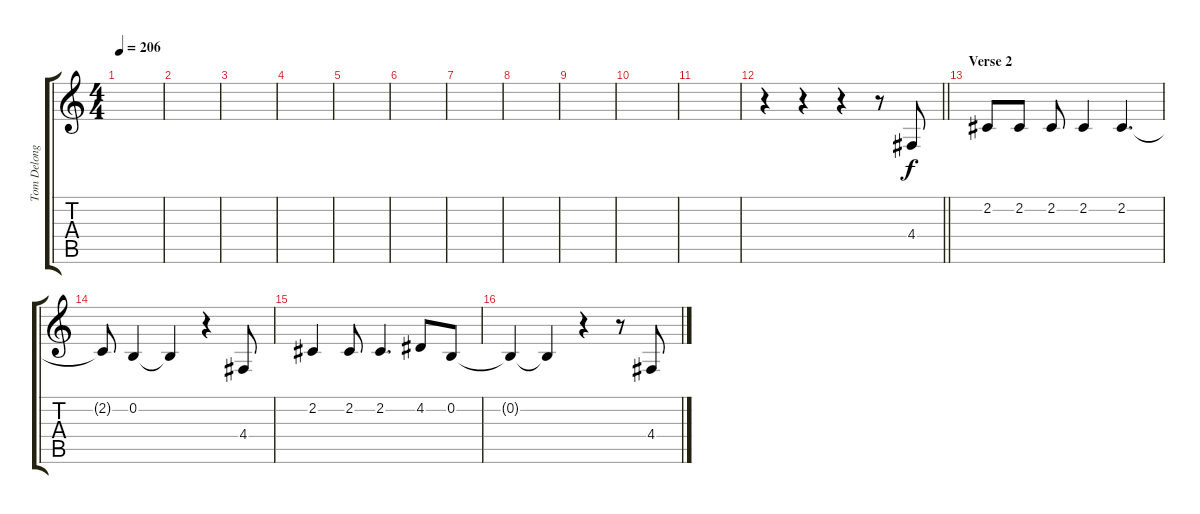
\track ("Tom Delonge - Vocals" "Tom Delong") {instrument altosax}
\staff {score tabs}
\tuning (E4 B3 G3 D3 A2 E2) {hide}
\ts (4 4)
\tempo 206
\clef g2
\ks c
|
|
|
|
|
|
|
|
|
|
|
\barLineRight lightlight
r.4 r.4 r.4 r.8 4.4.8 |
\section ("" "Verse 2")
2.2.8 2.2.8 2.2.8 2.2.4 2.2.4{d} |
2.2{t}.8 0.2.4 0.2{t}.4 r.4 4.4.8 |
2.2.4 2.2.8 2.2.4{d} 4.2.8 0.2.8 |
0.2{t}.4 0.2{t}.4 r.4 r.8 4.4.8
